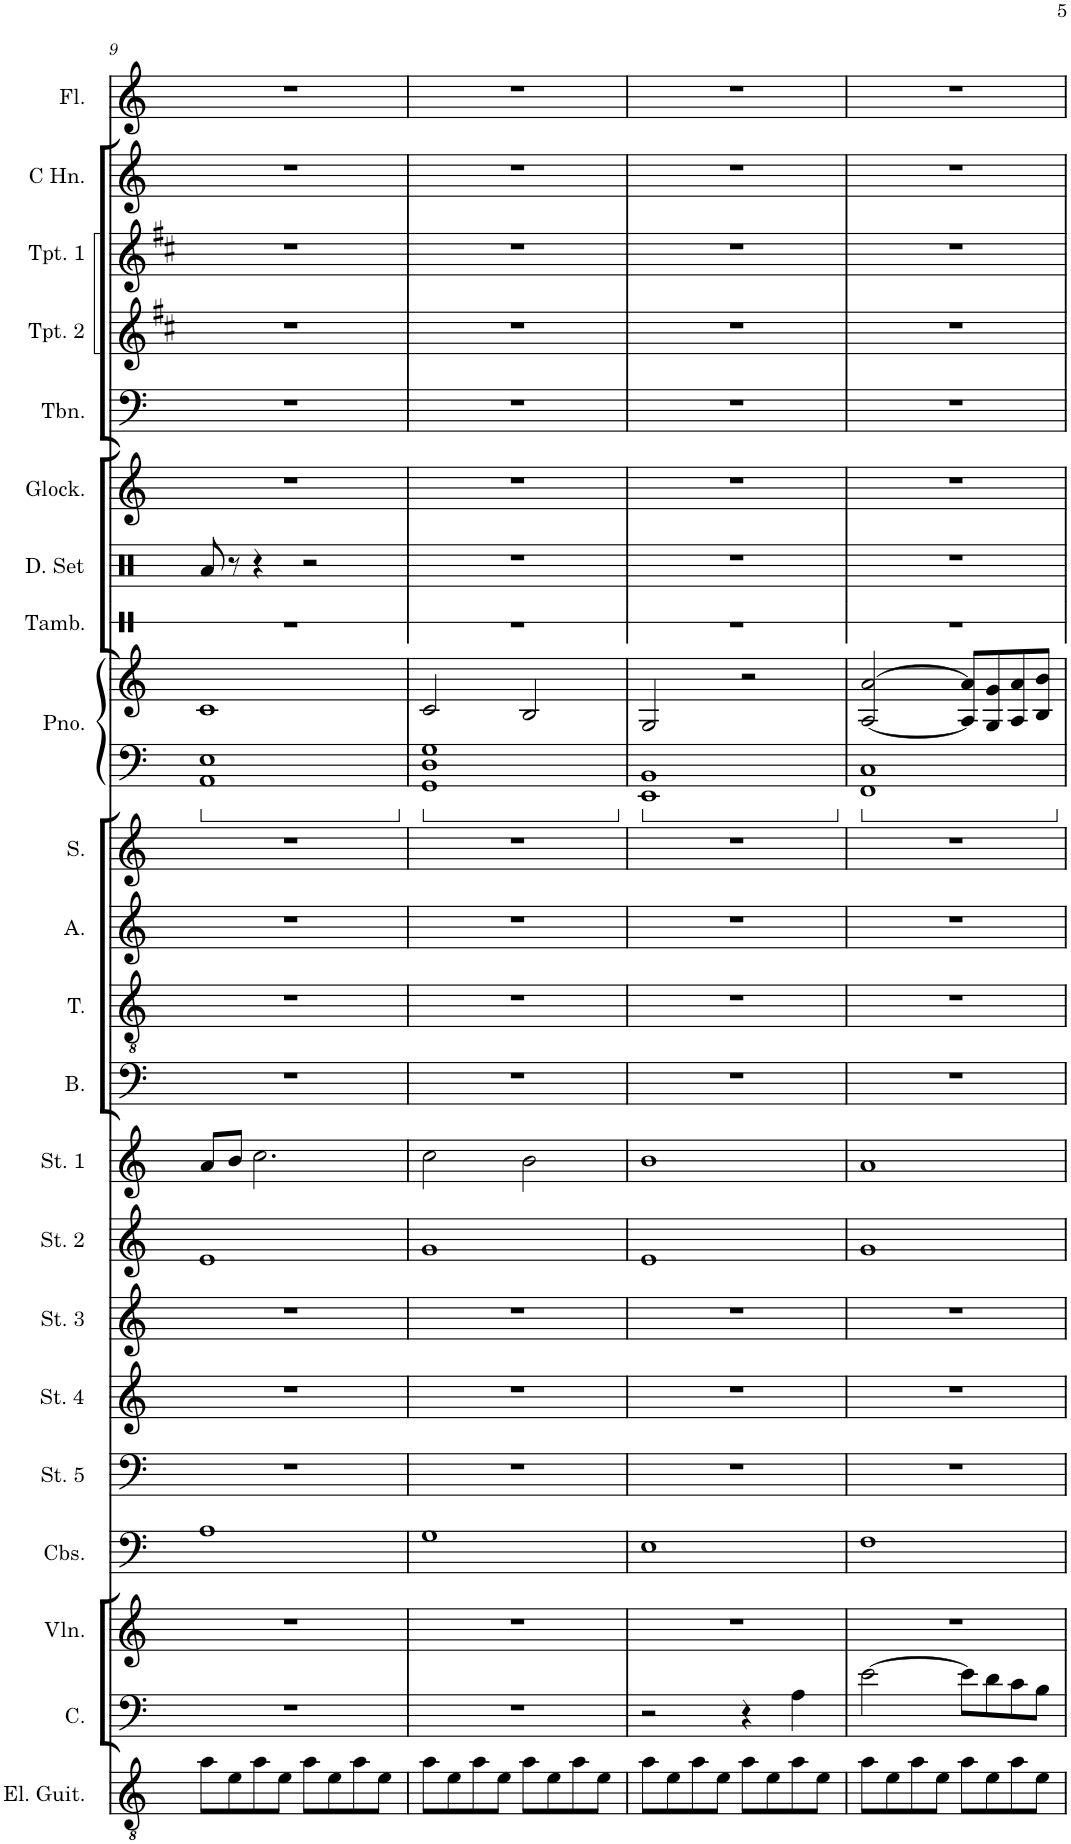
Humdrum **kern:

**kern	**kern	**kern	**kern	**kern	**kern	**kern	**kern	**kern	**kern	**kern	**kern	**kern	**kern	**kern	**kern	**kern	**kern	**kern	**kern	**kern	**kern	**kern
*part22	*part21	*part20	*part19	*part18	*part17	*part16	*part15	*part14	*part13	*part12	*part11	*part10	*part9	*part9	*part8	*part7	*part6	*part5	*part4	*part3	*part2	*part1
*staff23	*staff22	*staff21	*staff20	*staff19	*staff18	*staff17	*staff16	*staff15	*staff14	*staff13	*staff12	*staff11	*staff10	*staff9	*staff8	*staff7	*staff6	*staff5	*staff4	*staff3	*staff2	*staff1
*I"Electric Guitar	*I"Cello	*I"Violin	*I"Contrabasses	*I"Strings 5	*I"Strings 4	*I"Strings 3	*I"Strings 2	*I"Strings 1	*I"Bass	*I"Tenor	*I"Alto	*I"Soprano	*I"Piano	*	*I"Tambourine	*I"Drumset	*I"Glockenspiel	*I"Trombone	*I"Trumpet 2	*I"Trumpet 1	*I"Horn in C	*I"Flute
*I'El. Guit.	*I'C.	*I'Vln.	*I'Cbs.	*I'St. 5	*I'St. 4	*I'St. 3	*I'St. 2	*I'St. 1	*I'B.	*I'T.	*I'A.	*I'S.	*I'Pno.	*	*I'Tamb.	*I'D. Set	*I'Glock.	*I'Tbn.	*I'Tpt. 2	*I'Tpt. 1	*	*I'Fl.
!!LO:PB:g=z
*clefGv2	*clefF4	*clefG2	*clefF4	*clefF4	*clefG2	*clefG2	*clefG2	*clefG2	*clefF4	*clefGv2	*clefG2	*clefG2	*clefF4	*clefG2	*clefX	*clefX	*clefG2	*clefF4	*clefG2	*clefG2	*clefG2	*clefG2
*	*	*	*Trd7c12	*	*	*	*	*	*	*	*	*	*	*	*	*	*Trd-14c-24	*	*Trd1c2	*Trd1c2	*Trd7c12	*
*k[]	*k[]	*k[]	*k[]	*k[]	*k[]	*k[]	*k[]	*k[]	*k[]	*k[]	*k[]	*k[]	*k[]	*k[]	*k[]	*k[]	*k[]	*k[]	*k[f#c#]	*k[f#c#]	*k[]	*k[]
*M4/4	*M4/4	*M4/4	*M4/4	*M4/4	*M4/4	*M4/4	*M4/4	*M4/4	*M4/4	*M4/4	*M4/4	*M4/4	*M4/4	*M4/4	*M4/4	*M4/4	*M4/4	*M4/4	*M4/4	*M4/4	*M4/4	*M4/4
=9	=9	=9	=9	=9	=9	=9	=9	=9	=9	=9	=9	=9	=9	=9	=9	=9	=9	=9	=9	=9	=9	=9
8a\L	1r	1r	1A	1r	1r	1r	1e	8a/L	1r	1r	1r	1r	1AA 1E	1c	1r	8Ra/	1r	1r	1r	1r	1r	1r
8e\	.	.	.	.	.	.	.	8b/J	.	.	.	.	.	.	.	8r	.	.	.	.	.	.
8a\	.	.	.	.	.	.	.	2.cc\	.	.	.	.	.	.	.	4r	.	.	.	.	.	.
8e\J	.	.	.	.	.	.	.	.	.	.	.	.	.	.	.	.	.	.	.	.	.	.
8a\L	.	.	.	.	.	.	.	.	.	.	.	.	.	.	.	2r	.	.	.	.	.	.
8e\	.	.	.	.	.	.	.	.	.	.	.	.	.	.	.	.	.	.	.	.	.	.
8a\	.	.	.	.	.	.	.	.	.	.	.	.	.	.	.	.	.	.	.	.	.	.
8e\J	.	.	.	.	.	.	.	.	.	.	.	.	.	.	.	.	.	.	.	.	.	.
=10	=10	=10	=10	=10	=10	=10	=10	=10	=10	=10	=10	=10	=10	=10	=10	=10	=10	=10	=10	=10	=10	=10
8a\L	1r	1r	1G	1r	1r	1r	1g	2cc\	1r	1r	1r	1r	1GG 1D 1G	2c/	1r	1r	1r	1r	1r	1r	1r	1r
8e\	.	.	.	.	.	.	.	.	.	.	.	.	.	.	.	.	.	.	.	.	.	.
8a\	.	.	.	.	.	.	.	.	.	.	.	.	.	.	.	.	.	.	.	.	.	.
8e\J	.	.	.	.	.	.	.	.	.	.	.	.	.	.	.	.	.	.	.	.	.	.
8a\L	.	.	.	.	.	.	.	2b\	.	.	.	.	.	2B/	.	.	.	.	.	.	.	.
8e\	.	.	.	.	.	.	.	.	.	.	.	.	.	.	.	.	.	.	.	.	.	.
8a\	.	.	.	.	.	.	.	.	.	.	.	.	.	.	.	.	.	.	.	.	.	.
8e\J	.	.	.	.	.	.	.	.	.	.	.	.	.	.	.	.	.	.	.	.	.	.
=11	=11	=11	=11	=11	=11	=11	=11	=11	=11	=11	=11	=11	=11	=11	=11	=11	=11	=11	=11	=11	=11	=11
8a\L	2r	1r	1E	1r	1r	1r	1e	1b	1r	1r	1r	1r	1EE 1BB	2G/	1r	1r	1r	1r	1r	1r	1r	1r
8e\	.	.	.	.	.	.	.	.	.	.	.	.	.	.	.	.	.	.	.	.	.	.
8a\	.	.	.	.	.	.	.	.	.	.	.	.	.	.	.	.	.	.	.	.	.	.
8e\J	.	.	.	.	.	.	.	.	.	.	.	.	.	.	.	.	.	.	.	.	.	.
8a\L	4r	.	.	.	.	.	.	.	.	.	.	.	.	2r	.	.	.	.	.	.	.	.
8e\	.	.	.	.	.	.	.	.	.	.	.	.	.	.	.	.	.	.	.	.	.	.
8a\	4A\	.	.	.	.	.	.	.	.	.	.	.	.	.	.	.	.	.	.	.	.	.
8e\J	.	.	.	.	.	.	.	.	.	.	.	.	.	.	.	.	.	.	.	.	.	.
=12	=12	=12	=12	=12	=12	=12	=12	=12	=12	=12	=12	=12	=12	=12	=12	=12	=12	=12	=12	=12	=12	=12
8a\L	[2e\	1r	1F	1r	1r	1r	1g	1a	1r	1r	1r	1r	1FF 1C	[2A/ [2a/	1r	1r	1r	1r	1r	1r	1r	1r
8e\	.	.	.	.	.	.	.	.	.	.	.	.	.	.	.	.	.	.	.	.	.	.
8a\	.	.	.	.	.	.	.	.	.	.	.	.	.	.	.	.	.	.	.	.	.	.
8e\J	.	.	.	.	.	.	.	.	.	.	.	.	.	.	.	.	.	.	.	.	.	.
8a\L	8e\L]	.	.	.	.	.	.	.	.	.	.	.	.	8A/] 8a/]L	.	.	.	.	.	.	.	.
8e\	8d\	.	.	.	.	.	.	.	.	.	.	.	.	8G/ 8g/	.	.	.	.	.	.	.	.
8a\	8c\	.	.	.	.	.	.	.	.	.	.	.	.	8A/ 8a/	.	.	.	.	.	.	.	.
8e\J	8B\J	.	.	.	.	.	.	.	.	.	.	.	.	8B/ 8b/J	.	.	.	.	.	.	.	.
=	=	=	=	=	=	=	=	=	=	=	=	=	=	=	=	=	=	=	=	=	=	=
*-	*-	*-	*-	*-	*-	*-	*-	*-	*-	*-	*-	*-	*-	*-	*-	*-	*-	*-	*-	*-	*-	*-
